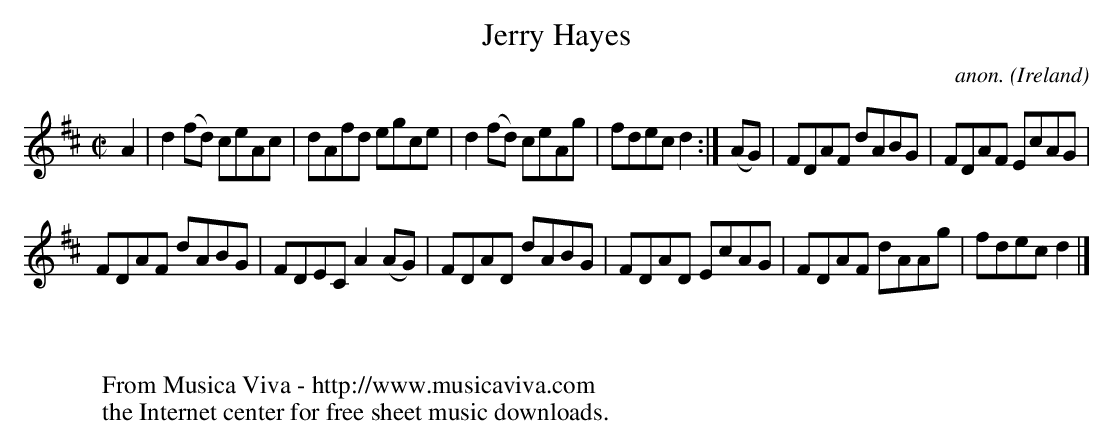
X:1
T:Jerry Hayes
C:anon.
O:Ireland
M:C|
L:1/8
K:D
A2|d2(fd) ceAc|dAfd egce|d2(fd) ceAg|fdec d2:|(AG)|FDAF dABG|FDAF EcAG|
FDAF dABG|FDEC A2(AG)|FDAD dABG|FDAD EcAG|FDAF dAAg|fdec d2|]
W:
W:
W:  From Musica Viva - http://www.musicaviva.com
W:  the Internet center for free sheet music downloads.
